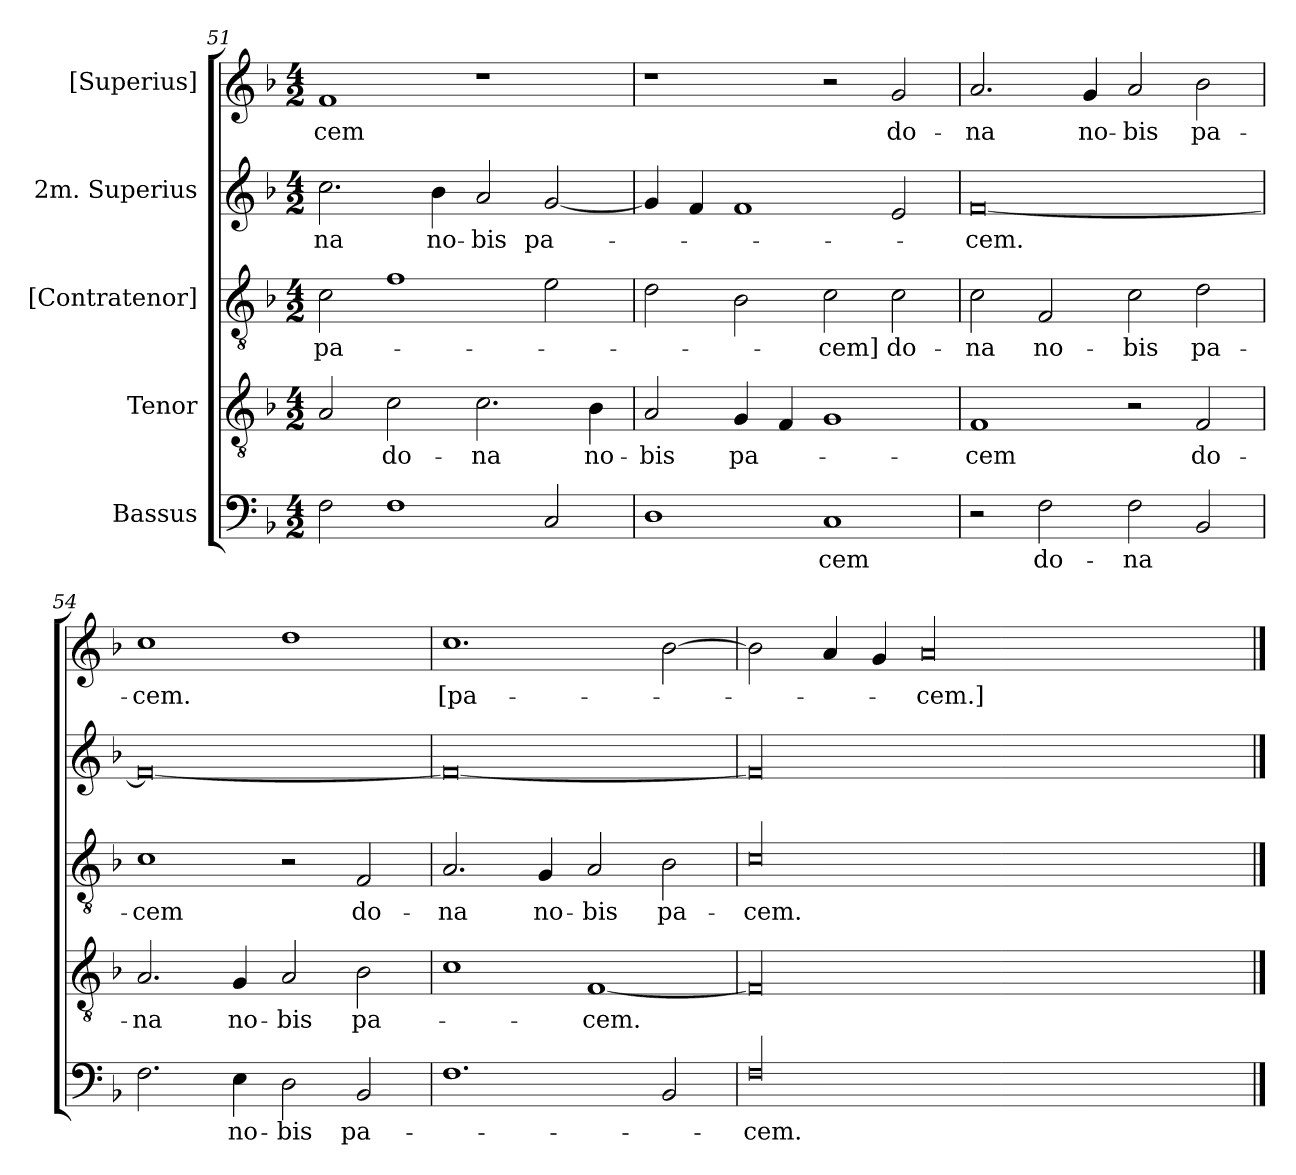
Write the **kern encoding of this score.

**kern	**text	**kern	**text	**kern	**text	**kern	**text	**kern	**text
*part5	*part5	*part4	*part4	*part3	*part3	*part2	*part2	*part1	*part1
*staff5	*staff5	*staff4	*staff4	*staff3	*staff3	*staff2	*staff2	*staff1	*staff1
*I"Bassus	*	*I"Tenor	*	*I"[Contratenor]	*	*I"2m. Superius	*	*I"[Superius]	*
*clefF4	*	*clefGv2	*	*clefGv2	*	*clefG2	*	*clefG2	*
*k[b-]	*	*k[b-]	*	*k[b-]	*	*k[b-]	*	*k[b-]	*
*M4/2	*	*M4/2	*	*M4/2	*	*M4/2	*	*M4/2	*
=51	=51	=51	=51	=51	=51	=51	=51	=51	=51
2F\	.	2A/	.	2c\	pa-	2.cc\	-na	1f/	-cem
1F\	.	2c\	do-	1f\	.	.	.	.	.
.	.	.	.	.	.	4b-\	no-	.	.
.	.	2.c\	-na	.	.	2a/	-bis	1r	.
2C/	.	.	.	2e\	.	[2g/	pa-	.	.
.	.	4B-\	no-	.	.	.	.	.	.
=52	=52	=52	=52	=52	=52	=52	=52	=52	=52
1D\	.	2A/	-bis	2d\	.	4g/]	.	1r	.
.	.	.	.	.	.	4f/	.	.	.
.	.	4G/	pa-	2B-\	.	1f/	.	.	.
.	.	4F/	.	.	.	.	.	.	.
1C/	-cem	1G/	.	2c\	-cem]	.	.	2r	.
.	.	.	.	2c\	do-	2e/	.	2g/	do-
=53	=53	=53	=53	=53	=53	=53	=53	=53	=53
2r	.	1F/	-cem	2c\	-na	[0f/	-cem.	2.a/	-na
2F\	do-	.	.	2F/	no-	.	.	.	.
.	.	.	.	.	.	.	.	4g/	no-
2F\	-na	2r	.	2c\	-bis	.	.	2a/	-bis
2BB-/	.	2F/	do-	2d\	pa-	.	.	2b-\	pa-
=54	=54	=54	=54	=54	=54	=54	=54	=54	=54
2.F\	.	2.A/	-na	1c\	-cem	0f/_	.	1cc\	-cem.
4E\	no-	4G/	no-	.	.	.	.	.	.
2D\	-bis	2A/	-bis	2r	.	.	.	1dd\	.
2BB-/	pa-	2B-\	pa-	2F/	do-	.	.	.	.
=55	=55	=55	=55	=55	=55	=55	=55	=55	=55
1.F\	.	1c\	.	2.A/	-na	0f/_	.	1.cc\	[pa-
.	.	.	.	4G/	no-	.	.	.	.
.	.	[1F/	-cem.	2A/	-bis	.	.	.	.
2BB-/	.	.	.	2B-\	pa-	.	.	[2b-\	.
=56	=56	=56	=56	=56	=56	=56	=56	=56	=56
00F/	-cem.	00F/]	.	00c/	-cem.	00f/]	.	2b-\]	.
.	.	.	.	.	.	.	.	4a/	.
.	.	.	.	.	.	.	.	4g/	.
.	.	.	.	.	.	.	.	00a/	cem.]-
1ryy	.	1ryy	.	1ryy	.	1ryy	.	.	.
==	==	==	==	==	==	==	==	==	==
*-	*-	*-	*-	*-	*-	*-	*-	*-	*-
